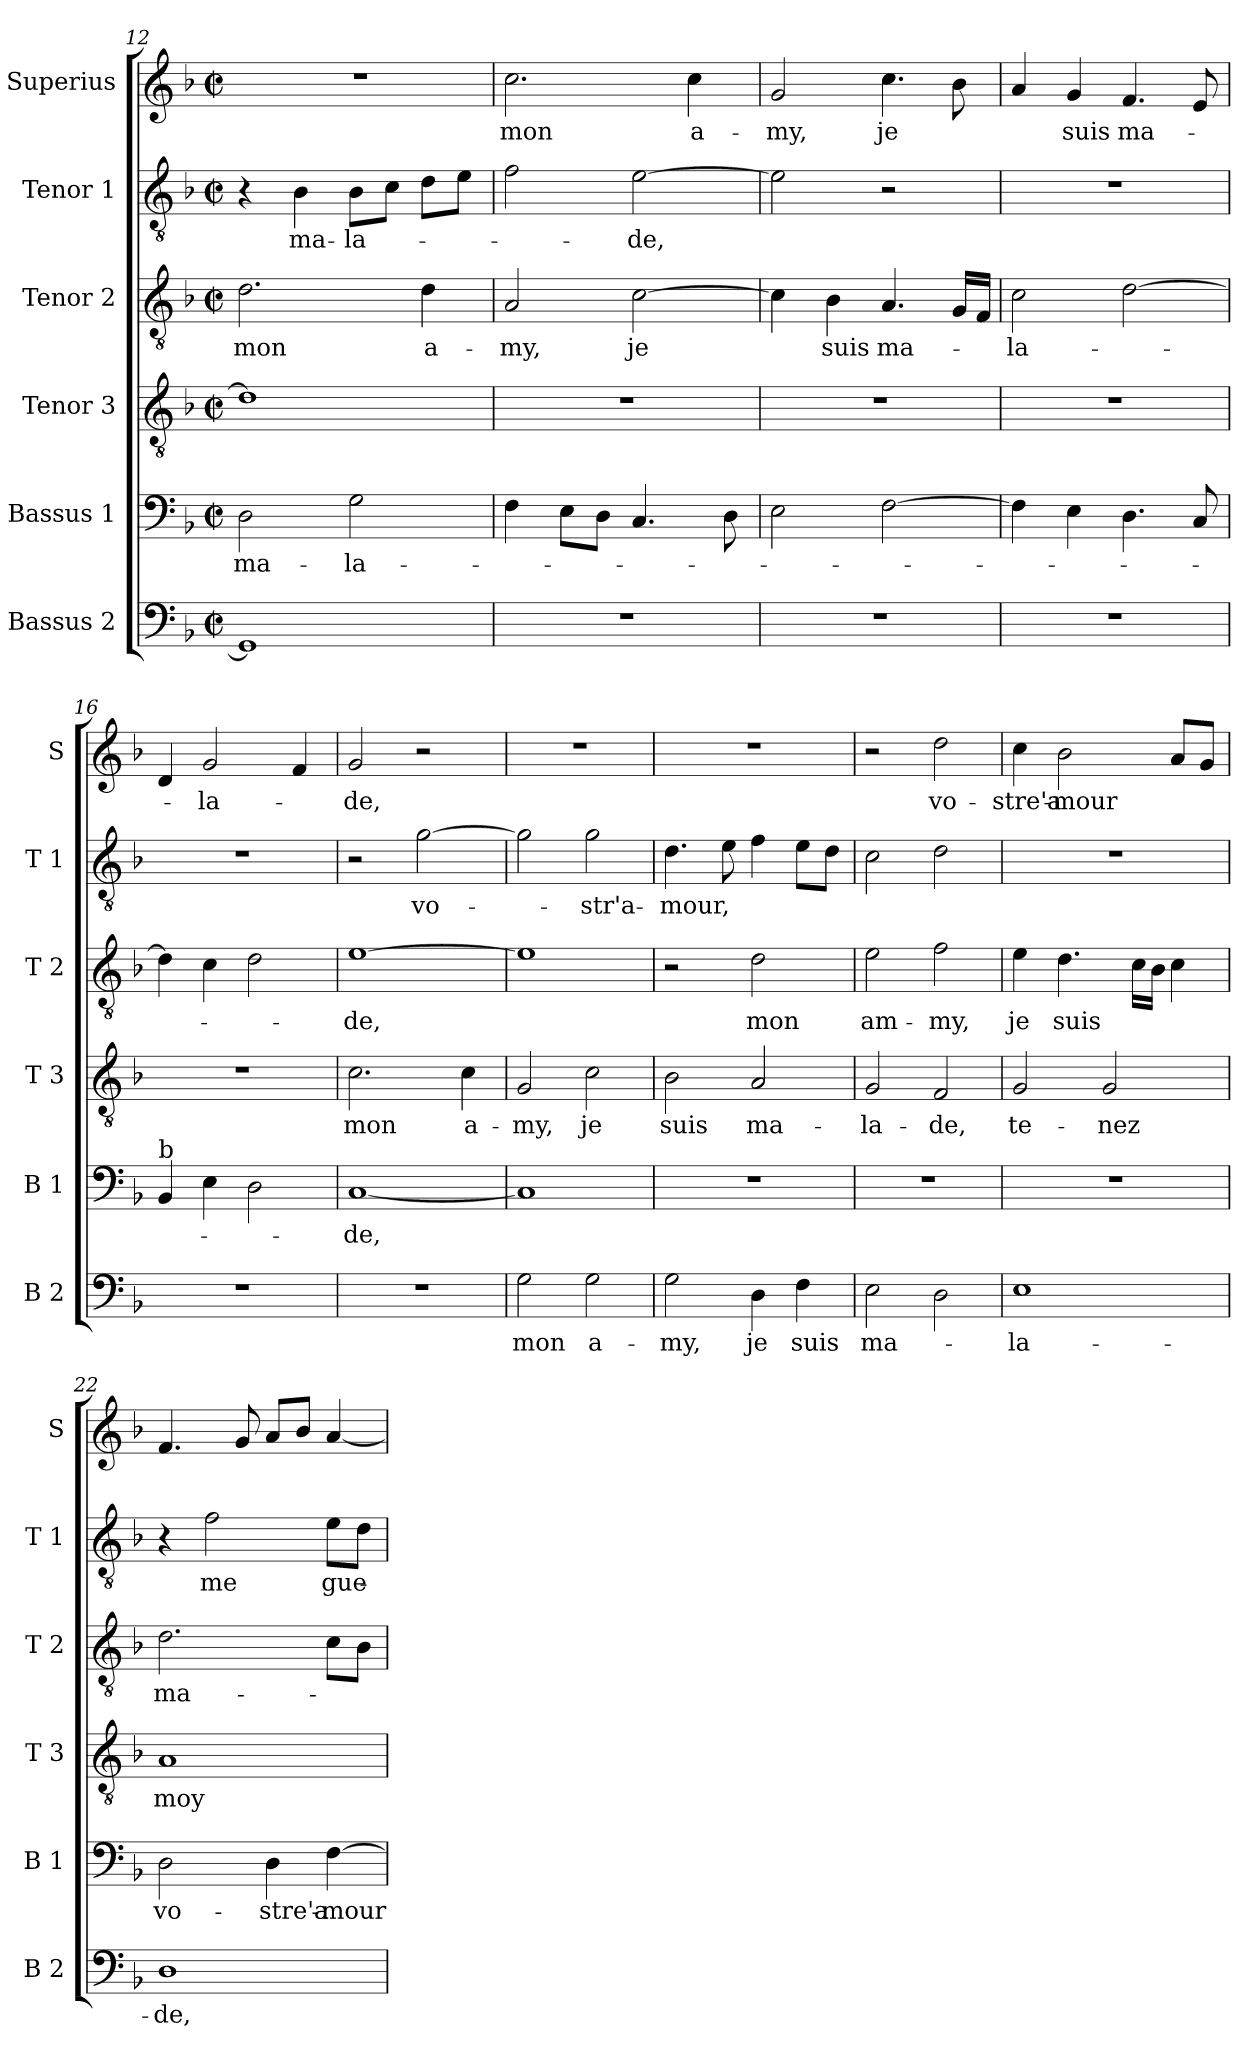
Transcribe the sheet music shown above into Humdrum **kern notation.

**kern	**text	**kern	**text	**kern	**text	**kern	**text	**kern	**text	**kern	**text
*part6	*part6	*part5	*part5	*part4	*part4	*part3	*part3	*part2	*part2	*part1	*part1
*staff6	*staff6	*staff5	*staff5	*staff4	*staff4	*staff3	*staff3	*staff2	*staff2	*staff1	*staff1
*I"Bassus 2	*	*I"Bassus 1	*	*I"Tenor 3	*	*I"Tenor 2	*	*I"Tenor 1	*	*I"Superius	*
*I'B 2	*	*I'B 1	*	*I'T 3	*	*I'T 2	*	*I'T 1	*	*I'S	*
!!LO:PB:g=z
*clefF4	*	*clefF4	*	*clefGv2	*	*clefGv2	*	*clefGv2	*	*clefG2	*
*k[b-]	*	*k[b-]	*	*k[b-]	*	*k[b-]	*	*k[b-]	*	*k[b-]	*
*F:	*	*F:	*	*F:	*	*F:	*	*F:	*	*F:	*
*M2/2	*	*M2/2	*	*M2/2	*	*M2/2	*	*M2/2	*	*M2/2	*
*met(c|)	*	*met(c|)	*	*met(c|)	*	*met(c|)	*	*met(c|)	*	*met(c|)	*
=12	=12	=12	=12	=12	=12	=12	=12	=12	=12	=12	=12
!	!	!	!LO:LY:b	!	!	!	!LO:LY:b	!	!	!	!
1GG]	.	2D\	ma-	1d]	.	2.d\	mon	4r	.	1r	.
!	!	!	!	!	!	!	!	!	!LO:LY:b	!	!
.	.	.	.	.	.	.	.	4B-\	ma-	.	.
!	!	!	!LO:LY:b	!	!	!	!	!	!LO:LY:b	!	!
.	.	2G\	-la-	.	.	.	.	8B-\L	-la-	.	.
.	.	.	.	.	.	.	.	8c\J	.	.	.
!	!	!	!	!	!	!	!LO:LY:b	!	!	!	!
.	.	.	.	.	.	4d\	a-	8d\L	.	.	.
.	.	.	.	.	.	.	.	8e\J	.	.	.
=13	=13	=13	=13	=13	=13	=13	=13	=13	=13	=13	=13
!	!	!	!	!	!	!	!LO:LY:b	!	!	!	!LO:LY:b
1r	.	4F\	.	1r	.	2A/	-my,	2f\	.	2.cc\	mon
.	.	8E\L	.	.	.	.	.	.	.	.	.
.	.	8D\J	.	.	.	.	.	.	.	.	.
!	!	!	!	!	!	!	!LO:LY:b	!	!LO:LY:b	!	!
.	.	4.C/	.	.	.	[2c\	je	[2e\	-de,	.	.
!	!	!	!	!	!	!	!	!	!	!	!LO:LY:b
.	.	.	.	.	.	.	.	.	.	4cc\	a-
.	.	8D\	.	.	.	.	.	.	.	.	.
=14	=14	=14	=14	=14	=14	=14	=14	=14	=14	=14	=14
!	!	!	!	!	!	!	!	!	!	!	!LO:LY:b
1r	.	2E\	.	1r	.	4c\]	.	2e\]	.	2g/	-my,
!	!	!	!	!	!	!	!LO:LY:b	!	!	!	!
.	.	.	.	.	.	4B-\	suis	.	.	.	.
!	!	!	!	!	!	!	!LO:LY:b	!	!	!	!LO:LY:b
.	.	[2F\	.	.	.	4.A/	ma-	2r	.	4.cc\	je
.	.	.	.	.	.	16G/LL	.	.	.	8b-\	.
.	.	.	.	.	.	16F/JJ	.	.	.	.	.
=15	=15	=15	=15	=15	=15	=15	=15	=15	=15	=15	=15
!	!	!	!	!	!	!	!LO:LY:b	!	!	!	!
1r	.	4F\]	.	1r	.	2c\	-la-	1r	.	4a/	.
!	!	!	!	!	!	!	!	!	!	!	!LO:LY:b
.	.	4E\	.	.	.	.	.	.	.	4g/	suis
!	!	!	!	!	!	!	!	!	!	!	!LO:LY:b
.	.	4.D\	.	.	.	[2d\	.	.	.	4.f/	ma-
.	.	8C/	.	.	.	.	.	.	.	8e/	.
=16	=16	=16	=16	=16	=16	=16	=16	=16	=16	=16	=16
!	!	!LO:TX:a:t=b	!	!	!	!	!	!	!	!	!
1r	.	4BB-/	.	1r	.	4d\]	.	1r	.	4d/	.
!	!	!	!	!	!	!	!	!	!	!	!LO:LY:b
.	.	4E\	.	.	.	4c\	.	.	.	2g/	-la-
.	.	2D\	.	.	.	2d\	.	.	.	.	.
.	.	.	.	.	.	.	.	.	.	4f/	.
=17	=17	=17	=17	=17	=17	=17	=17	=17	=17	=17	=17
!	!	!	!LO:LY:b	!	!LO:LY:b	!	!LO:LY:b	!	!	!	!LO:LY:b
1r	.	[1C	-de,	2.c\	mon	[1e	-de,	2r	.	2g/	-de,
!	!	!	!	!	!	!	!	!	!LO:LY:b	!	!
.	.	.	.	.	.	.	.	[2g\	vo-	2r	.
!	!	!	!	!	!LO:LY:b	!	!	!	!	!	!
.	.	.	.	4c\	a-	.	.	.	.	.	.
!!LO:LB:g=z
=18	=18	=18	=18	=18	=18	=18	=18	=18	=18	=18	=18
!	!LO:LY:b	!	!	!	!LO:LY:b	!	!	!	!	!	!
2G\	mon	1C]	.	2G/	-my,	1e]	.	2g\]	.	1r	.
!	!LO:LY:b	!	!	!	!LO:LY:b	!	!	!	!LO:LY:b	!	!
2G\	a-	.	.	2c\	je	.	.	2g\	-str'a-	.	.
=19	=19	=19	=19	=19	=19	=19	=19	=19	=19	=19	=19
!	!LO:LY:b	!	!	!	!LO:LY:b	!	!	!	!LO:LY:b	!	!
2G\	-my,	1r	.	2B-\	suis	2r	.	4.d\	-mour,	1r	.
.	.	.	.	.	.	.	.	8e\	.	.	.
!	!LO:LY:b	!	!	!	!LO:LY:b	!	!LO:LY:b	!	!	!	!
4D\	je	.	.	2A/	ma-	2d\	mon	4f\	.	.	.
!	!LO:LY:b	!	!	!	!	!	!	!	!	!	!
4F\	suis	.	.	.	.	.	.	8e\L	.	.	.
.	.	.	.	.	.	.	.	8d\J	.	.	.
=20	=20	=20	=20	=20	=20	=20	=20	=20	=20	=20	=20
!	!LO:LY:b	!	!	!	!LO:LY:b	!	!LO:LY:b	!	!	!	!
2E\	ma-	1r	.	2G/	-la-	2e\	am-	2c\	.	2r	.
!	!	!	!	!	!LO:LY:b	!	!LO:LY:b	!	!	!	!LO:LY:b
2D\	.	.	.	2F/	-de,	2f\	-my,	2d\	.	2dd\	vo-
=21	=21	=21	=21	=21	=21	=21	=21	=21	=21	=21	=21
!	!LO:LY:b	!	!	!	!LO:LY:b	!	!LO:LY:b	!	!	!	!LO:LY:b
1E	-la-	1r	.	2G/	te-	4e\	je	1r	.	4cc\	-stre'a-
!	!	!	!	!	!	!	!LO:LY:b	!	!	!	!LO:LY:b
.	.	.	.	.	.	4.d\	suis	.	.	2b-\	-mour
!	!	!	!	!	!LO:LY:b	!	!	!	!	!	!
.	.	.	.	2G/	-nez	.	.	.	.	.	.
.	.	.	.	.	.	16c\LL	.	.	.	.	.
.	.	.	.	.	.	16B-\JJ	.	.	.	.	.
.	.	.	.	.	.	4c\	.	.	.	8a/L	.
.	.	.	.	.	.	.	.	.	.	8g/J	.
=22	=22	=22	=22	=22	=22	=22	=22	=22	=22	=22	=22
!	!LO:LY:b	!	!LO:LY:b	!	!LO:LY:b	!	!LO:LY:b	!	!	!	!
1D	-de,	2D\	vo-	1A	moy	2.d\	ma-	4r	.	4.f/	.
!	!	!	!	!	!	!	!	!	!LO:LY:b	!	!
.	.	.	.	.	.	.	.	2f\	me	.	.
.	.	.	.	.	.	.	.	.	.	8g/	.
!	!	!	!LO:LY:b	!	!	!	!	!	!	!	!
.	.	4D\	-stre'a-	.	.	.	.	.	.	8a/L	.
.	.	.	.	.	.	.	.	.	.	8b-/J	.
!	!	!	!LO:LY:b	!	!	!	!	!	!LO:LY:b	!	!
.	.	[4F\	-mour	.	.	8c\L	.	8e\L	gue-	[4a/	.
.	.	.	.	.	.	8B-\J	.	8d\J	.	.	.
=	=	=	=	=	=	=	=	=	=	=	=
*-	*-	*-	*-	*-	*-	*-	*-	*-	*-	*-	*-
